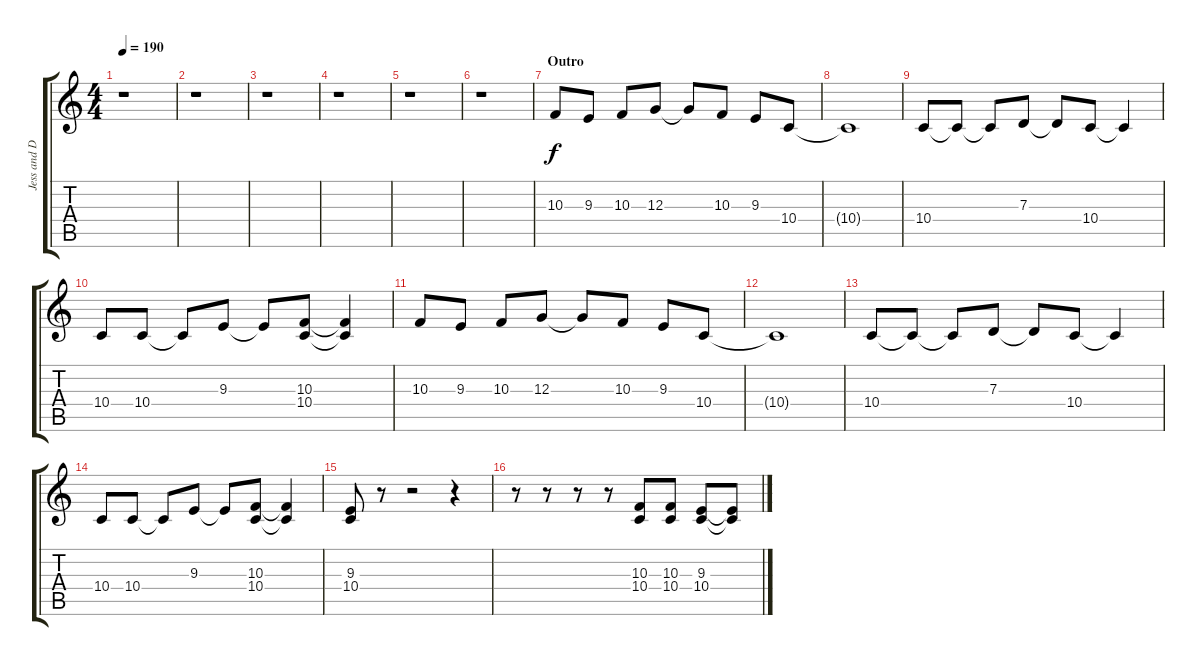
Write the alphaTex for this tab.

\track ("Jess and Derron (Sax)" "Jess and D") {instrument tenorsax}
\staff {score tabs}
\tuning (E4 B3 G3 D3 A2 E2) {hide}
\ts (4 4)
\tempo 190
\clef g2
\ks c
r.1{dy f volume 15} |
r.1 |
r.1 |
r.1 |
r.1 |
r.1 |
\section ("" "Outro")
10.3.8{volume 15} 9.3.8 10.3.8 12.3.8 12.3{t}.8 10.3.8 9.3.8 10.4.8 |
10.4{t}.1 |
10.4.8 10.4{t}.8 10.4{t}.8 7.3.8 7.3{t}.8 10.4.8 10.4{t}.4 |
10.4.8 10.4.8 10.4{t}.8 9.3.8 9.3{t}.8 (10.3 10.4).8 (10.3{t} 10.4{t}).4 |
10.3.8 9.3.8 10.3.8 12.3.8 12.3{t}.8 10.3.8 9.3.8 10.4.8 |
10.4{t}.1 |
10.4.8 10.4{t}.8 10.4{t}.8 7.3.8 7.3{t}.8 10.4.8 10.4{t}.4 |
10.4.8 10.4.8 10.4{t}.8 9.3.8 9.3{t}.8 (10.3 10.4).8 (10.3{t} 10.4{t}).4 |
(9.3 10.4).8 r.8 r.2 r.4 |
r.8 r.8 r.8 r.8 (10.3 10.4).8 (10.3 10.4).8 (9.3 10.4).8 (9.3{t} 10.4{t}).8
